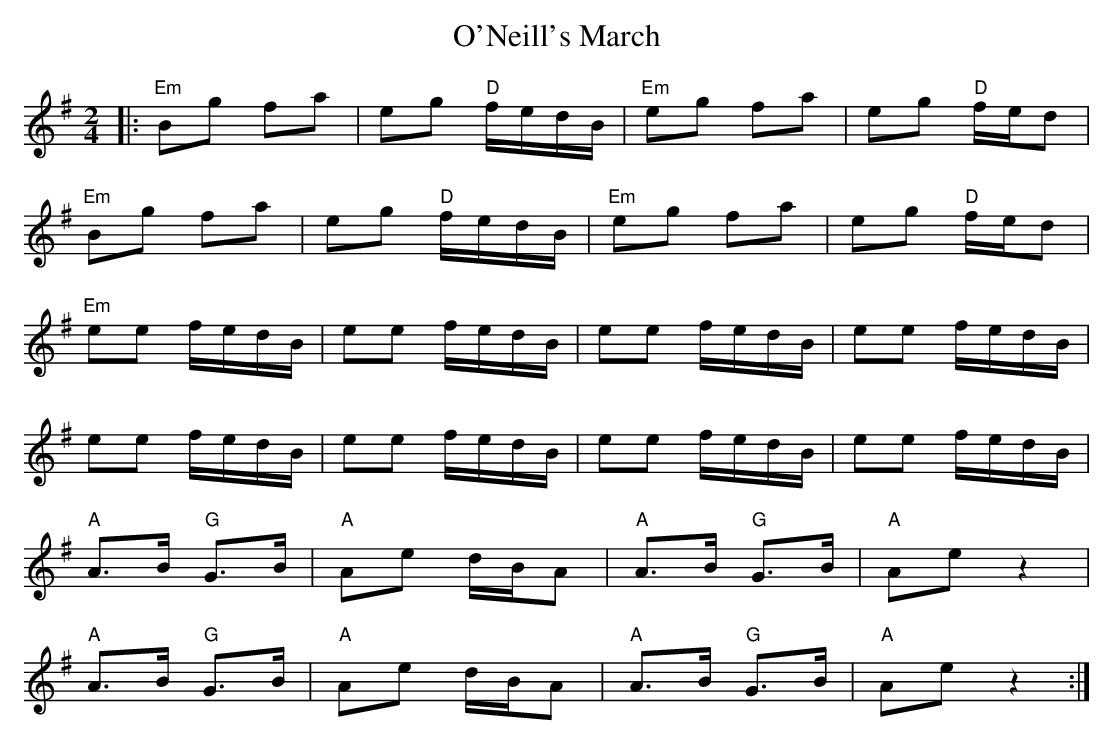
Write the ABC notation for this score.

X:1
T:O'Neill's March
L:1/8
M:2/4
K:Emin
|: "Em" Bg fa | eg "D" f/e/d/B/ | "Em" eg fa | eg "D" f/e/d |$
   "Em" Bg fa | eg "D" f/e/d/B/ | "Em" eg fa | eg "D" f/e/d |$
   "Em" ee f/e/d/B/ | ee f/e/d/B/ | ee f/e/d/B/ | ee f/e/d/B/ |$
        ee f/e/d/B/ | ee f/e/d/B/ | ee f/e/d/B/ | ee f/e/d/B/ |$
   "A" A>B "G" G>B | "A" Ae d/B/A | "A" A>B "G" G>B | "A" Ae z2 |$
   "A" A>B "G" G>B | "A" Ae d/B/A | "A" A>B "G" G>B | "A" Ae z2 :|
